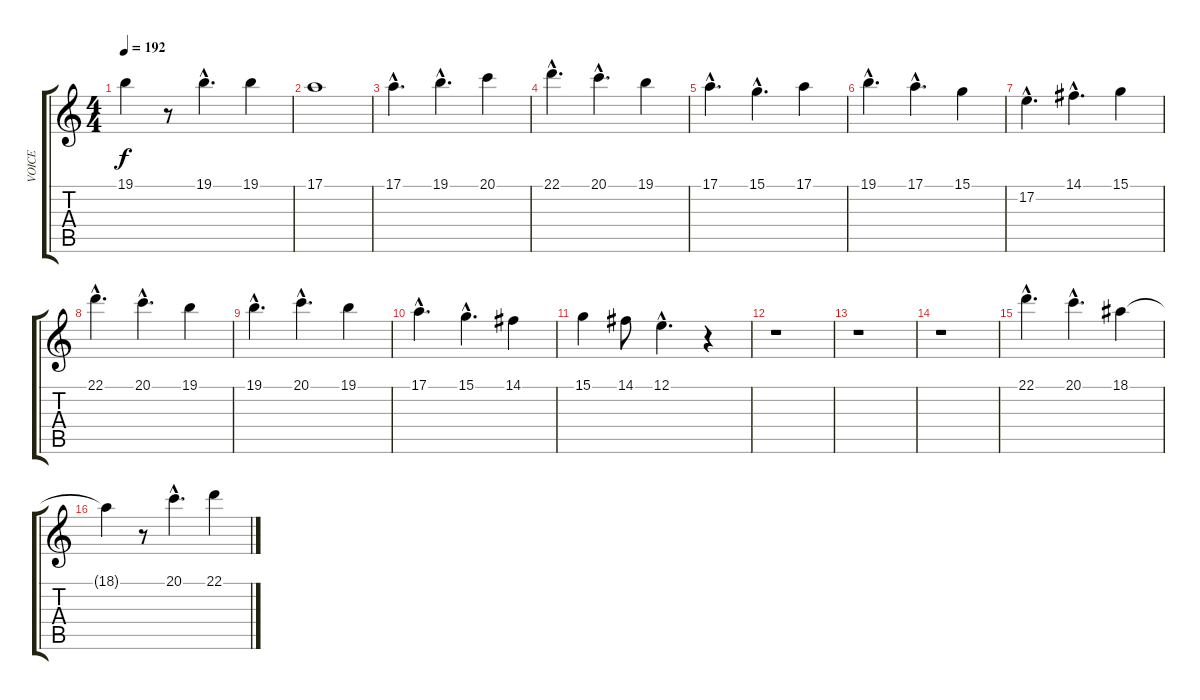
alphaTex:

\track ("     VOICE" "     VOICE") {instrument electricpiano2}
\staff {score tabs}
\tuning (E4 B3 G3 D3 A2 E2) {hide}
\ts (4 4)
\tempo 192
\clef g2
\ks c
19.1{t}.4{dy f} r.8 19.1{hac}.4{d} 19.1.4 |
17.1.1 |
17.1{hac}.4{d} 19.1{hac}.4{d} 20.1.4 |
22.1{hac}.4{d} 20.1{hac}.4{d} 19.1.4 |
17.1{hac}.4{d} 15.1{hac}.4{d} 17.1.4 |
19.1{hac}.4{d} 17.1{hac}.4{d} 15.1.4 |
17.2{hac}.4{d} 14.1{hac}.4{d} 15.1.4 |
22.1{hac}.4{d} 20.1{hac}.4{d} 19.1.4 |
19.1{hac}.4{d} 20.1{hac}.4{d} 19.1.4 |
17.1{hac}.4{d} 15.1{hac}.4{d} 14.1.4 |
15.1.4 14.1.8 12.1{hac}.4{d} r.4 |
r.1 |
r.1 |
r.1 |
22.1{hac}.4{d} 20.1{hac}.4{d} 18.1.4 |
18.1{t}.4 r.8 20.1{hac}.4{d} 22.1.4
